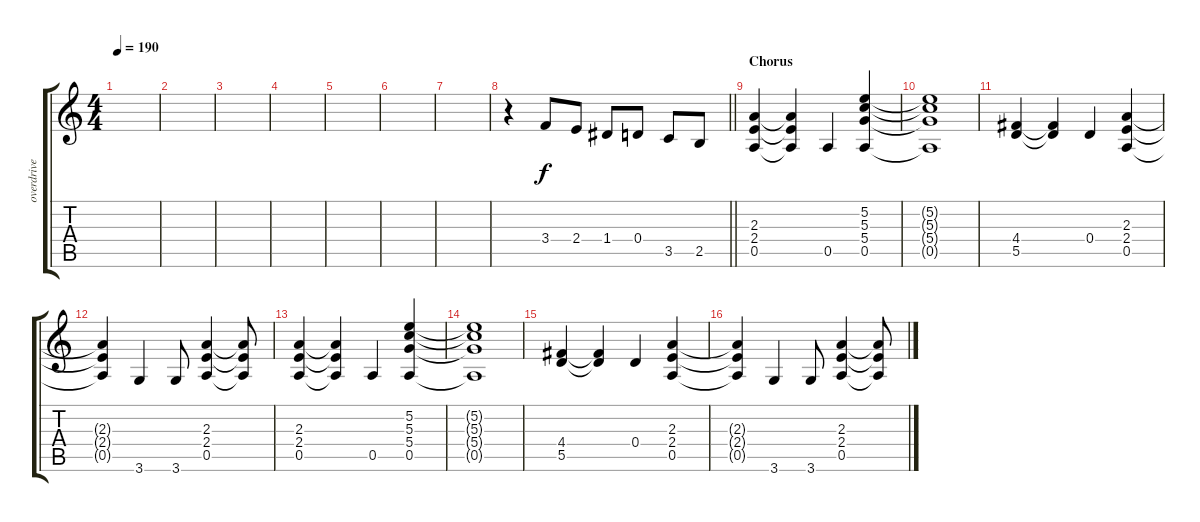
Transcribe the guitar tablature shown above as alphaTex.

\track ("overdrive rythm" "overdrive ") {instrument overdrivenguitar}
\staff {score tabs}
\tuning (E4 B3 G3 D3 A2 E2) {hide}
\ts (4 4)
\tempo 190
\clef g2
\ks c
|
|
|
|
|
|
|
\barLineRight lightlight
r.4 3.4.8 2.4.8 1.4.8 0.4.8 3.5.8 2.5.8 |
\section ("" "Chorus")
(2.3 2.4 0.5).4 (2.3{t} 2.4{t} 0.5{t}).4 0.5.4 (5.2 5.3 5.4 0.5).4 |
(5.2{t} 5.3{t} 5.4{t} 0.5{t}).1 |
(4.4 5.5).4 (4.4{t} 5.5{t}).4 0.4.4 (2.3 2.4 0.5).4 |
(2.3{t} 2.4{t} 0.5{t}).4 3.6.4 3.6.8 (2.3 2.4 0.5).4 (2.3{t} 2.4{t} 0.5{t}).8 |
(2.3 2.4 0.5).4 (2.3{t} 2.4{t} 0.5{t}).4 0.5.4 (5.2 5.3 5.4 0.5).4 |
(5.2{t} 5.3{t} 5.4{t} 0.5{t}).1 |
(4.4 5.5).4 (4.4{t} 5.5{t}).4 0.4.4 (2.3 2.4 0.5).4 |
(2.3{t} 2.4{t} 0.5{t}).4 3.6.4 3.6.8 (2.3 2.4 0.5).4 (2.3{t} 2.4{t} 0.5{t}).8
